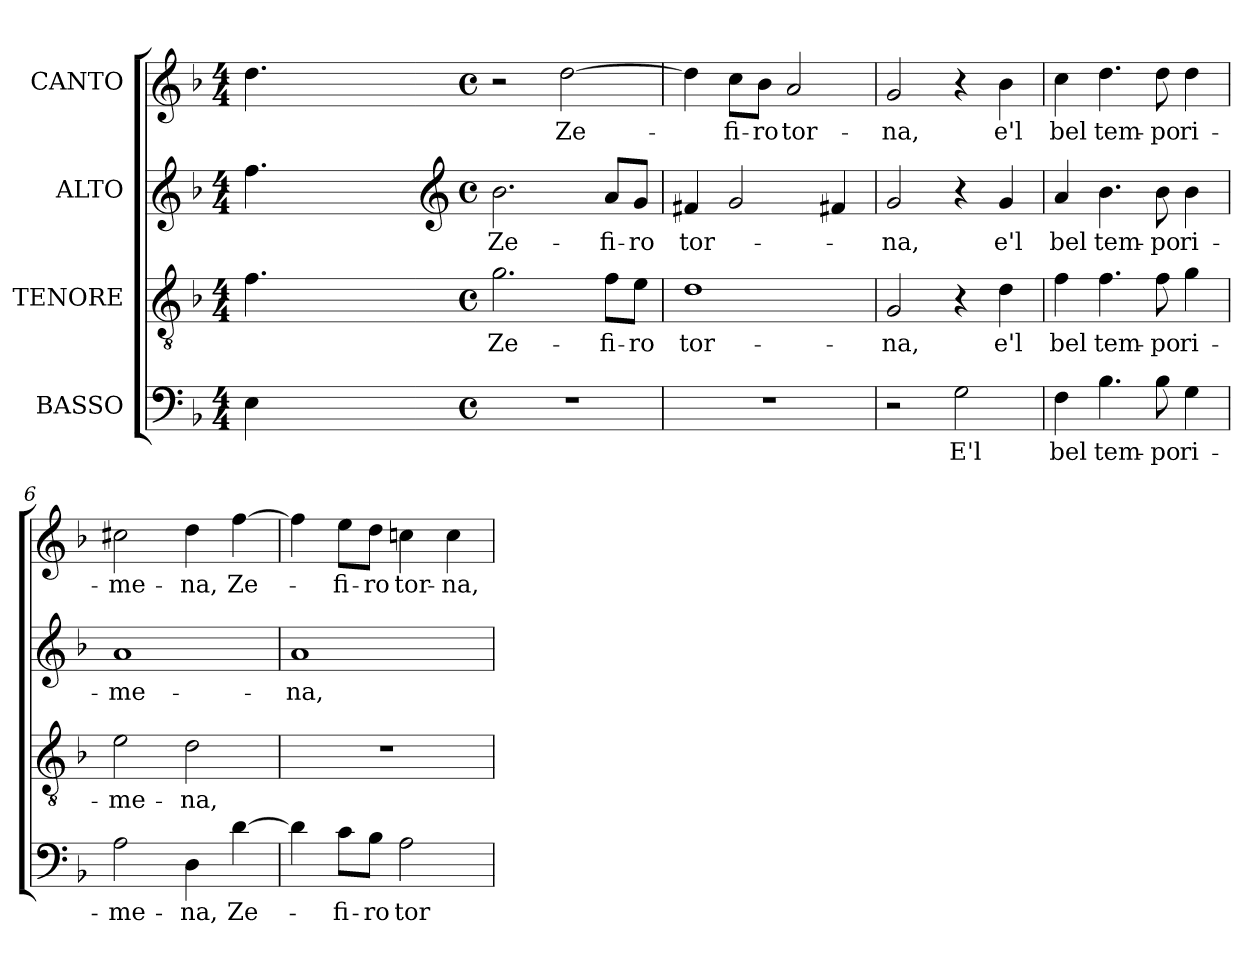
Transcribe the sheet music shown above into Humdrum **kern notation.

**kern	**text	**kern	**text	**kern	**text	**kern	**text
*part4	*part4	*part3	*part3	*part2	*part2	*part1	*part1
*staff4	*staff4	*staff3	*staff3	*staff2	*staff2	*staff1	*staff1
*I"BASSO	*	*I"TENORE	*	*I"ALTO	*	*I"CANTO	*
!!LO:PB:g=z
*clefF4	*	*clefGv2	*	*clefG2	*	*clefG2	*
*	*	*ITrd7c12	*	*	*	*	*
*k[b-]	*	*k[b-]	*	*k[b-]	*	*k[b-]	*
*F:	*	*F:	*	*F:	*	*F:	*
*M4/4	*	*M4/4	*	*M4/4	*	*M4/4	*
=1	=1	=1	=1	=1	=1	=1	=1
4Ei\	.	4.Fi\	.	4.ffi\	.	4.ddi\	.
4ryy	.	.	.	.	.	.	.
.	.	8ryy	.	8ryy	.	8ryy	.
2ryy	.	2ryy	.	2ryy	.	2ryy	.
=2-	=2-	=2-	=2-	=2-	=2-	=2-	=2-
*	*	*	*	*clefG2	*	*	*
*M4/4	*	*M4/4	*	*M4/4	*	*M4/4	*
*met(c)	*	*met(c)	*	*met(c)	*	*met(c)	*
!	!	!	!LO:LY:b:color=#000000	!	!	!	!
!	!	!	!	!	!LO:LY:b:color=#000000	!	!
1r	.	2.Gi\	Ze-	2.b-i\	Ze-	2r	.
!	!	!	!	!	!	!	!LO:LY:b:color=#000000
.	.	.	.	.	.	[>2ddi\	Ze-
!	!	!	!LO:LY:b:color=#000000	!	!	!	!
!	!	!	!	!	!LO:LY:b:color=#000000	!	!
.	.	8Fi\L	-fi-	8ai/L	-fi-	.	.
!	!	!	!LO:LY:b:color=#000000	!	!	!	!
!	!	!	!	!	!LO:LY:b:color=#000000	!	!
.	.	8Ei\J	-ro	8gi/J	-ro	.	.
=3	=3	=3	=3	=3	=3	=3	=3
!	!	!	!LO:LY:b:color=#000000	!	!	!	!
!	!	!	!	!	!LO:LY:b:color=#000000	!	!
1r	.	1Di	tor-	4f#Xi/	tor-	4ddi\]	.
!	!	!	!	!	!	!	!LO:LY:b:color=#000000
.	.	.	.	2gi/	.	8cci\L	-fi-
!	!	!	!	!	!	!	!LO:LY:b:color=#000000
.	.	.	.	.	.	8b-i\J	-ro
!	!	!	!	!	!	!	!LO:LY:b:color=#000000
.	.	.	.	.	.	2ai/	tor-
.	.	.	.	4f#Xi/	.	.	.
=4	=4	=4	=4	=4	=4	=4	=4
!	!	!	!LO:LY:b:color=#000000	!	!	!	!
!	!	!	!	!	!LO:LY:b:color=#000000	!	!
!	!	!	!	!	!	!	!LO:LY:b:color=#000000
2r	.	2GGi/	-na,	2gi/	-na,	2gi/	-na,
!	!LO:LY:b:color=#000000	!	!	!	!	!	!
2Gi\	E'l	4r	.	4r	.	4r	.
!	!	!	!LO:LY:b:color=#000000	!	!	!	!
!	!	!	!	!	!LO:LY:b:color=#000000	!	!
!	!	!	!	!	!	!	!LO:LY:b:color=#000000
.	.	4Di\	e'l	4gi/	e'l	4b-i\	e'l
=5	=5	=5	=5	=5	=5	=5	=5
!	!LO:LY:b:color=#000000	!	!	!	!	!	!
!	!	!	!LO:LY:b:color=#000000	!	!	!	!
!	!	!	!	!	!LO:LY:b:color=#000000	!	!
!	!	!	!	!	!	!	!LO:LY:b:color=#000000
4Fi\	bel	4Fi\	bel	4ai/	bel	4cci\	bel
!	!LO:LY:b:color=#000000	!	!	!	!	!	!
!	!	!	!LO:LY:b:color=#000000	!	!	!	!
!	!	!	!	!	!LO:LY:b:color=#000000	!	!
!	!	!	!	!	!	!	!LO:LY:b:color=#000000
4.B-i\	tem-	4.Fi\	tem-	4.b-i\	tem-	4.ddi\	tem-
!	!LO:LY:b:color=#000000	!	!	!	!	!	!
!	!	!	!LO:LY:b:color=#000000	!	!	!	!
!	!	!	!	!	!LO:LY:b:color=#000000	!	!
!	!	!	!	!	!	!	!LO:LY:b:color=#000000
8B-i\	-po	8Fi\	-po	8b-i\	-po	8ddi\	-po
!	!LO:LY:b:color=#000000	!	!	!	!	!	!
!	!	!	!LO:LY:b:color=#000000	!	!	!	!
!	!	!	!	!	!LO:LY:b:color=#000000	!	!
!	!	!	!	!	!	!	!LO:LY:b:color=#000000
4Gi\	ri-	4Gi\	ri-	4b-i\	ri-	4ddi\	ri-
=6	=6	=6	=6	=6	=6	=6	=6
!	!LO:LY:b:color=#000000	!	!	!	!	!	!
!	!	!	!LO:LY:b:color=#000000	!	!	!	!
!	!	!	!	!	!LO:LY:b:color=#000000	!	!
!	!	!	!	!	!	!	!LO:LY:b:color=#000000
2Ai\	-me-	2Ei\	-me-	1ai	-me-	2cc#Xi\	-me-
!	!LO:LY:b:color=#000000	!	!	!	!	!	!
!	!	!	!LO:LY:b:color=#000000	!	!	!	!
!	!	!	!	!	!	!	!LO:LY:b:color=#000000
4Di\	-na,	2Di\	-na,	.	.	4ddi\	-na,
!	!LO:LY:b:color=#000000	!	!	!	!	!	!
!	!	!	!	!	!	!	!LO:LY:b:color=#000000
[>4di\	Ze-	.	.	.	.	[>4ffi\	Ze-
=7	=7	=7	=7	=7	=7	=7	=7
!	!	!	!	!	!LO:LY:b:color=#000000	!	!
4di\]	.	1r	.	1ai	-na,	4ffi\]	.
!	!LO:LY:b:color=#000000	!	!	!	!	!	!
!	!	!	!	!	!	!	!LO:LY:b:color=#000000
8ci\L	-fi-	.	.	.	.	8eei\L	-fi-
!	!LO:LY:b:color=#000000	!	!	!	!	!	!
!	!	!	!	!	!	!	!LO:LY:b:color=#000000
8B-i\J	-ro	.	.	.	.	8ddi\J	-ro
!	!LO:LY:b:color=#000000	!	!	!	!	!	!
!	!	!	!	!	!	!	!LO:LY:b:color=#000000
2Ai\	tor-	.	.	.	.	4ccni\	tor-
!	!	!	!	!	!	!	!LO:LY:b:color=#000000
.	.	.	.	.	.	4cci\	-na,
=	=	=	=	=	=	=	=
*-	*-	*-	*-	*-	*-	*-	*-
